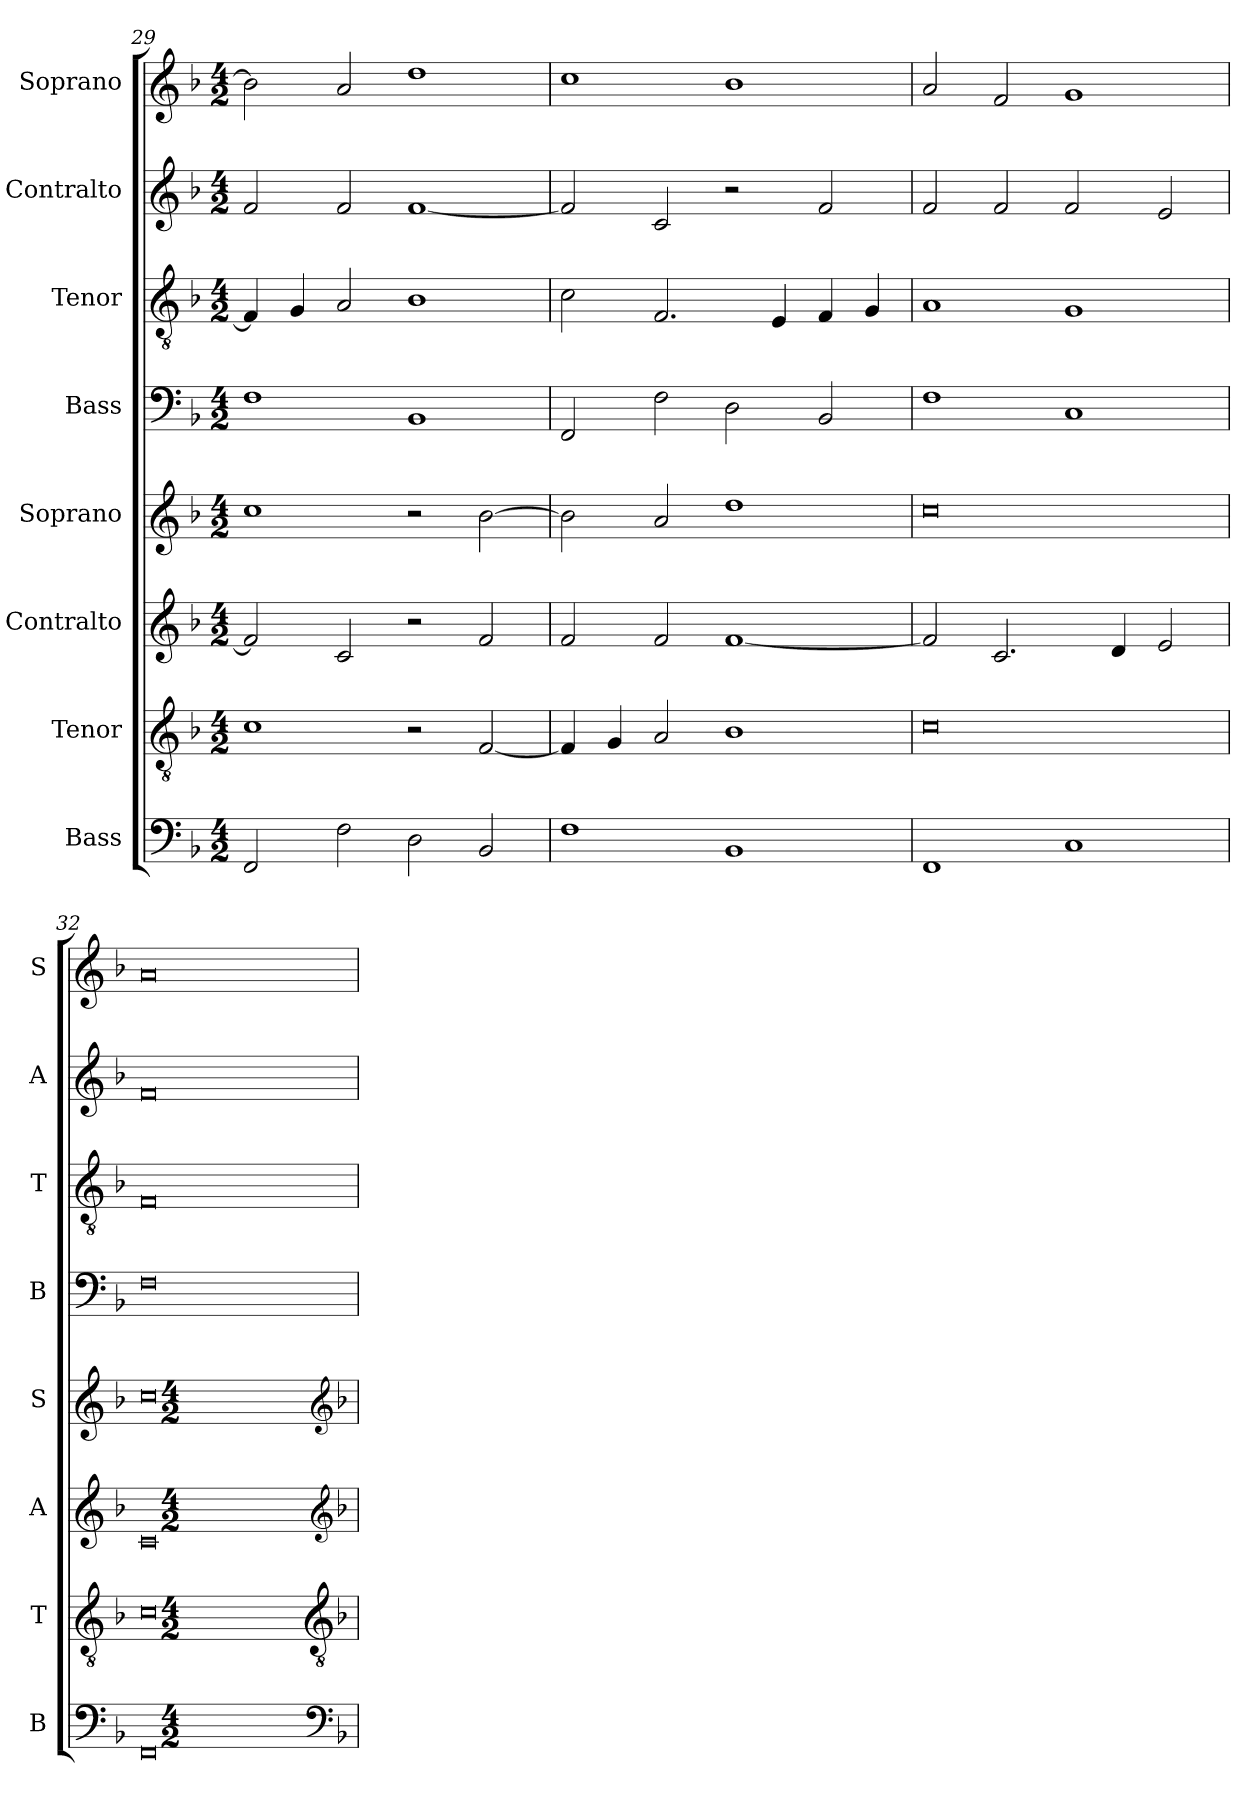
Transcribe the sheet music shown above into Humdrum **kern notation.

**kern	**kern	**kern	**kern	**kern	**kern	**kern	**kern
*part8	*part7	*part6	*part5	*part4	*part3	*part2	*part1
*staff8	*staff7	*staff6	*staff5	*staff4	*staff3	*staff2	*staff1
*I"Bass	*I"Tenor	*I"Contralto	*I"Soprano	*I"Bass	*I"Tenor	*I"Contralto	*I"Soprano
*I'B	*I'T	*I'A	*I'S	*I'B	*I'T	*I'A	*I'S
*clefF4	*clefGv2	*clefG2	*clefG2	*clefF4	*clefGv2	*clefG2	*clefG2
*k[b-]	*k[b-]	*k[b-]	*k[b-]	*k[b-]	*k[b-]	*k[b-]	*k[b-]
*F:ion	*F:ion	*F:ion	*F:ion	*F:ion	*F:ion	*F:ion	*F:ion
*M4/2	*M4/2	*M4/2	*M4/2	*M4/2	*M4/2	*M4/2	*M4/2
=29	=29	=29	=29	=29	=29	=29	=29
2FF	1c	2f]	1cc	1F	4F]	2f	2b-]
.	.	.	.	.	4G	.	.
2F	.	2c	.	.	2A	2f	2a
2D	2r	2r	2r	1BB-	1B-	[1f	1dd
2BB-	[2F	2f	[2b-	.	.	.	.
=30	=30	=30	=30	=30	=30	=30	=30
1F	4F]	2f	2b-]	2FF	2c	2f]	1cc
.	4G	.	.	.	.	.	.
.	2A	2f	2a	2F	2.F	2c	.
1BB-	1B-	[1f	1dd	2D	.	2r	1b-
.	.	.	.	.	4E	.	.
.	.	.	.	2BB-	4F	2f	.
.	.	.	.	.	4G	.	.
=31	=31	=31	=31	=31	=31	=31	=31
1FF	0c	2f]	0cc	1F	1A	2f	2a
.	.	2.c	.	.	.	2f	2f
1C	.	.	.	1C	1G	2f	1g
.	.	4d	.	.	.	.	.
.	.	2e	.	.	.	2e	.
=32	=32	=32	=32	=32	=32	=32	=32
0FF	0c	0c	0cc	0F	0F	0f	0a
*clefF4	*clefGv2	*clefG2	*clefG2	*	*	*	*
*k[b-]	*k[b-]	*k[b-]	*k[b-]	*	*	*	*
*F:ion	*F:ion	*F:ion	*F:ion	*	*	*	*
*M4/2	*M4/2	*M4/2	*M4/2	*	*	*	*
=	=	=	=	=	=	=	=
*-	*-	*-	*-	*-	*-	*-	*-
